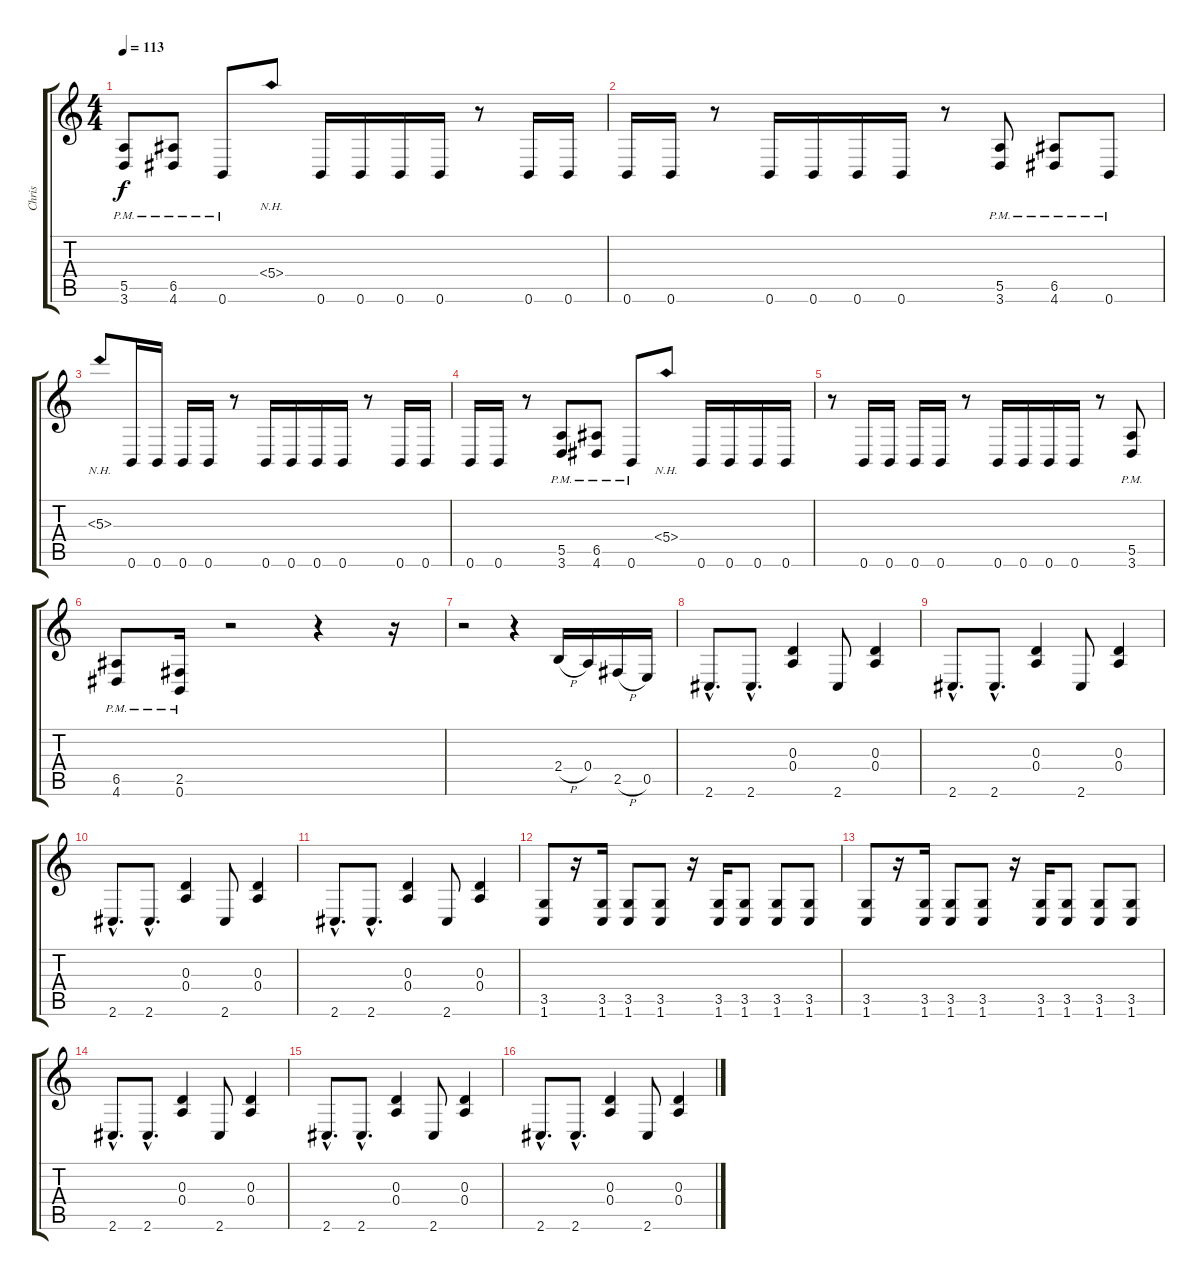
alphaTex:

\track ("Chris" "Chris") {instrument distortionguitar}
\staff {score tabs}
\tuning (B3 Gb3 D3 A2 E2 B1) {hide}
\ts (4 4)
\tempo 113
\clef g2
\ks c
(5.5{pm} 3.6{pm}).8{dy f} (6.5{pm} 4.6{pm}).8 0.6{pm}.8 5.4{nh}.8 0.6.16 0.6.16 0.6.16 0.6.16 r.8 0.6.16 0.6.16 |
0.6.16 0.6.16 r.8 0.6.16 0.6.16 0.6.16 0.6.16 r.8 (5.5{pm} 3.6{pm}).8 (6.5{pm} 4.6{pm}).8 0.6{pm}.8 |
5.3{nh}.8 0.6.16 0.6.16 0.6.16 0.6.16 r.8 0.6.16 0.6.16 0.6.16 0.6.16 r.8 0.6.16 0.6.16 |
0.6.16 0.6.16 r.8 (5.5{pm} 3.6{pm}).8 (6.5{pm} 4.6{pm}).8 0.6{pm}.8 5.4{nh}.8 0.6.16 0.6.16 0.6.16 0.6.16 |
r.8 0.6.16 0.6.16 0.6.16 0.6.16 r.8 0.6.16 0.6.16 0.6.16 0.6.16 r.8 (5.5{pm} 3.6{pm}).8 |
(6.5{pm} 4.6{pm}).8 (2.5{pm} 0.6{pm}).16 r.2 r.4 r.16 |
r.2 r.4 2.4{h}.16 0.4.16 2.5{h}.16 0.5.16 |
2.6{hac}.8{d} 2.6{hac}.8{d} (0.3 0.4).4 2.6.8 (0.3 0.4).4 |
2.6{hac}.8{d} 2.6{hac}.8{d} (0.3 0.4).4 2.6.8 (0.3 0.4).4 |
2.6{hac}.8{d} 2.6{hac}.8{d} (0.3 0.4).4 2.6.8 (0.3 0.4).4 |
2.6{hac}.8{d} 2.6{hac}.8{d} (0.3 0.4).4 2.6.8 (0.3 0.4).4 |
(3.5 1.6).8 r.16 (3.5 1.6).16 (3.5 1.6).8 (3.5 1.6).8 r.16 (3.5 1.6).16 (3.5 1.6).8 (3.5 1.6).8 (3.5 1.6).8 |
(3.5 1.6).8 r.16 (3.5 1.6).16 (3.5 1.6).8 (3.5 1.6).8 r.16 (3.5 1.6).16 (3.5 1.6).8 (3.5 1.6).8 (3.5 1.6).8 |
2.6{hac}.8{d} 2.6{hac}.8{d} (0.3 0.4).4 2.6.8 (0.3 0.4).4 |
2.6{hac}.8{d} 2.6{hac}.8{d} (0.3 0.4).4 2.6.8 (0.3 0.4).4 |
2.6{hac}.8{d} 2.6{hac}.8{d} (0.3 0.4).4 2.6.8 (0.3 0.4).4
